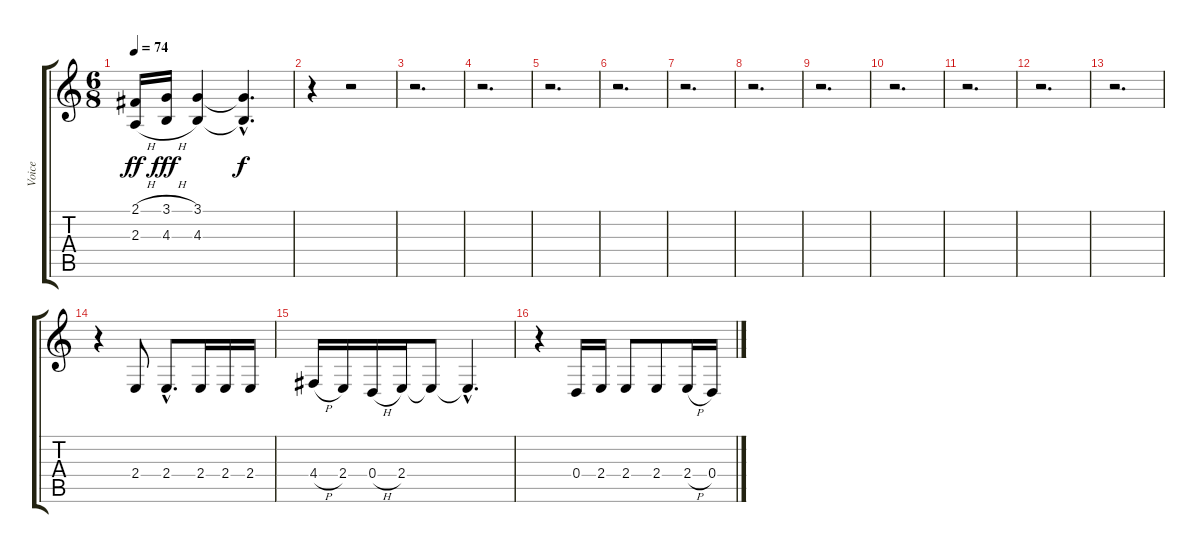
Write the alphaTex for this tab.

\track ("Voice" "Voice") {instrument cello}
\staff {score tabs}
\tuning (E4 B3 G3 D3 A2 E2) {hide}
\ts (6 8)
\tempo 74
\clef g2
\ks c
(2.1{h} 2.3{h}).16{dy ff} (3.1{h} 4.3{h}).16{dy fff} (3.1 4.3).4 (3.1{hac t} 4.3{hac t}).4{d dy f} |
r.4 r.2 |
r.2{d} |
r.2{d} |
r.2{d} |
r.2{d} |
r.2{d} |
r.2{d} |
r.2{d} |
r.2{d} |
r.2{d} |
r.2{d} |
r.2{d} |
r.4 2.4.8 2.4{hac}.8{d} 2.4.16 2.4.16 2.4.16 |
4.4{h}.16 2.4.16 0.4{h}.16 2.4.16 2.4{t}.8 2.4{hac t}.4{d} |
r.4 0.4.16 2.4.16 2.4.8 2.4.8 2.4{h}.16 0.4.16
